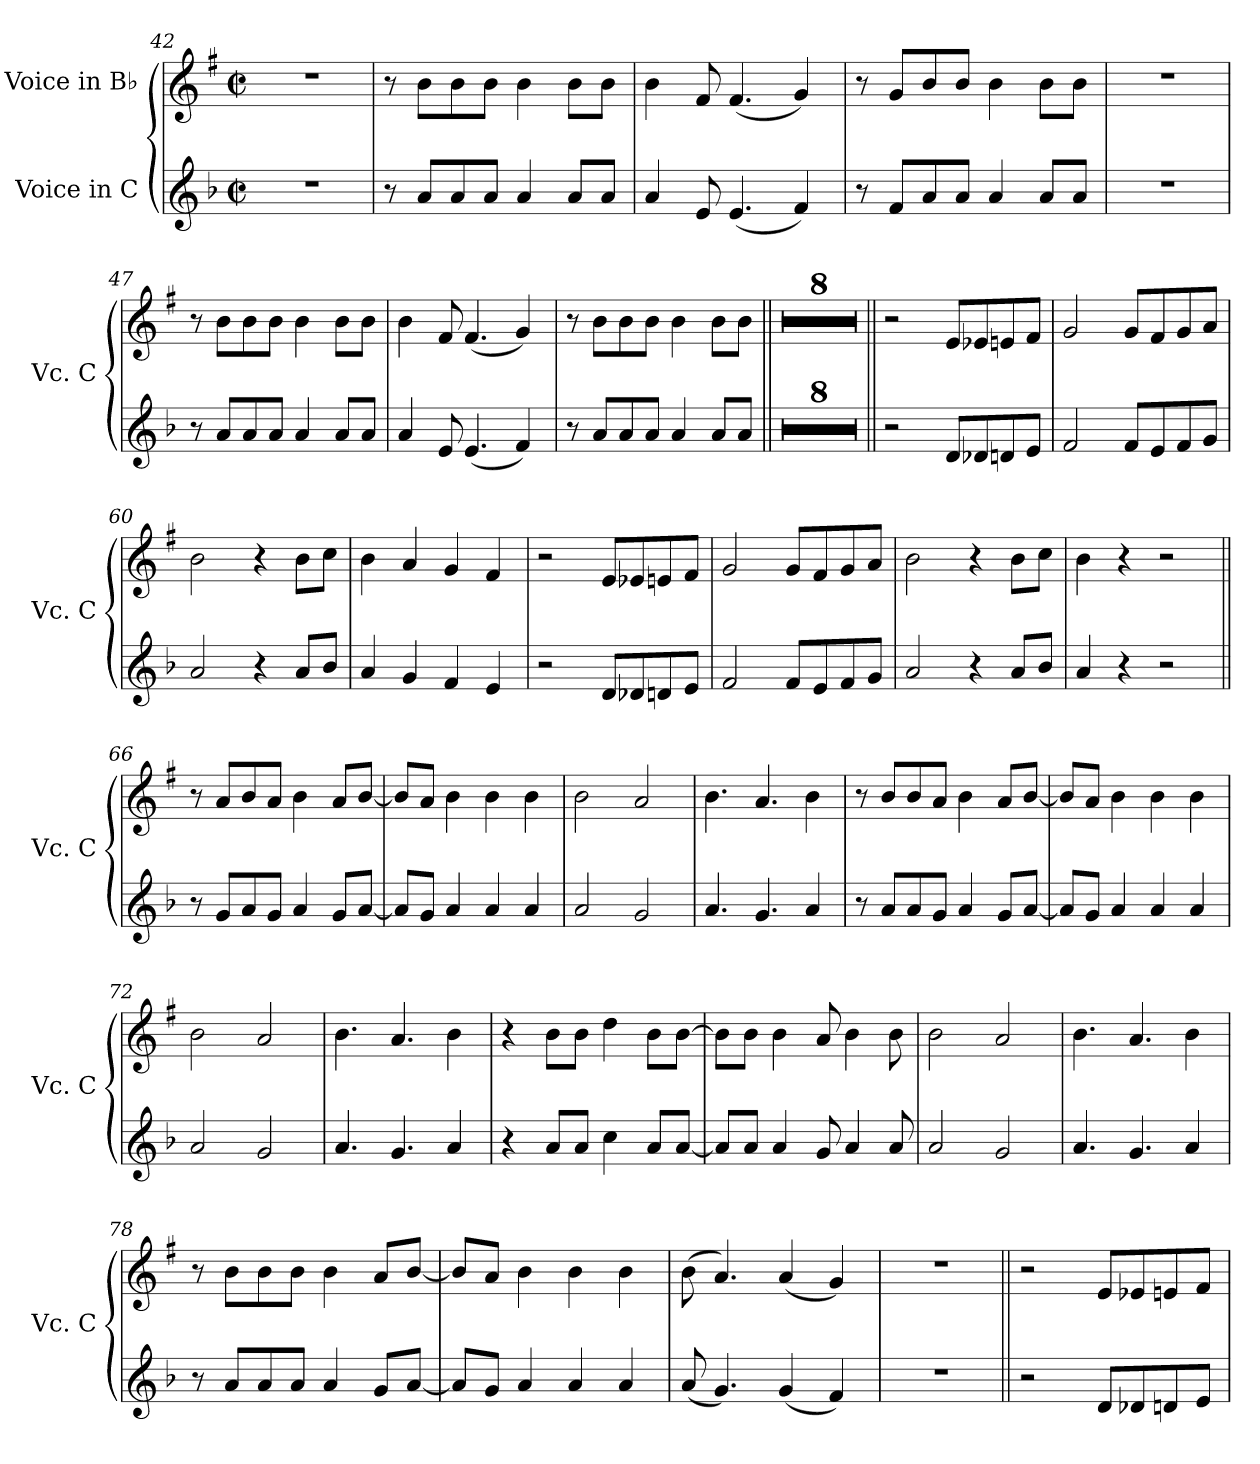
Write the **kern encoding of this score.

**kern	**kern
*part2	*part1
*staff2	*staff1
*I"Voice in C	*I"Voice in B♭
*I'Vc. C	*
*clefG2	*clefG2
*	*ITrd1c2
*k[b-]	*k[b-]
*M2/2	*M2/2
*met(c|)	*met(c|)
=42	=42
1r	1r
=43	=43
8r	8r
8aL	8aL
8a	8a
8aJ	8aJ
4a	4a
8aL	8aL
8aJ	8aJ
=44	=44
4a	4a
8e	8e
(<4.e	(<4.e
4f)	4f)
=45	=45
8r	8r
8fL	8fL
8a	8a
8aJ	8aJ
4a	4a
8aL	8aL
8aJ	8aJ
=46	=46
1r	1r
=47	=47
8r	8r
8aL	8aL
8a	8a
8aJ	8aJ
4a	4a
8aL	8aL
8aJ	8aJ
=48	=48
4a	4a
8e	8e
(<4.e	(<4.e
4f)	4f)
=49	=49
8r	8r
8aL	8aL
8a	8a
8aJ	8aJ
4a	4a
8aL	8aL
8aJ	8aJ
=50||	=50||
1r	1r
=51	=51
1r	1r
=52	=52
1r	1r
=53	=53
1r	1r
=54	=54
1r	1r
=55	=55
1r	1r
=56	=56
1r	1r
=57	=57
1r	1r
=58||	=58||
2r	2r
8d!L	8d!L
8d-X!	8d-X!
8dn!	8dn!
8e!J	8e!J
=59	=59
2f!	2f!
8f!L	8f!L
8e!	8e!
8f!	8f!
8g!J	8g!J
=60	=60
2a!	2a!
4r	4r
8a!L	8a!L
8b-!J	8b-!J
=61	=61
4a!	4a!
4g!	4g!
4f!	4f!
4e!	4e!
=62	=62
2r	2r
8d!L	8d!L
8d-X!	8d-X!
8dn!	8dn!
8e!J	8e!J
=63	=63
2f!	2f!
8f!L	8f!L
8e!	8e!
8f!	8f!
8g!J	8g!J
=64	=64
2a!	2a!
4r	4r
8a!L	8a!L
8b-!J	8b-!J
=65	=65
4a!	4a!
4r	4r
2r	2r
=66||	=66||
8r	8r
8gL	8gL
8a	8a
8gJ	8gJ
4a	4a
8gL	8gL
[8aJ	[8aJ
=67	=67
8aL]	8aL]
8gJ	8gJ
4a	4a
4a	4a
4a	4a
=68	=68
2a	2a
2g	2g
=69	=69
4.a	4.a
4.g	4.g
4a	4a
=70	=70
8r	8r
8aL	8aL
8a	8a
8gJ	8gJ
4a	4a
8gL	8gL
[8aJ	[8aJ
=71	=71
8aL]	8aL]
8gJ	8gJ
4a	4a
4a	4a
4a	4a
=72	=72
2a	2a
2g	2g
=73	=73
4.a	4.a
4.g	4.g
4a	4a
=74	=74
4r	4r
8aL	8aL
8aJ	8aJ
4cc	4cc
8aL	8aL
[8aJ	[8aJ
=75	=75
8aL]	8aL]
8aJ	8aJ
4a	4a
8g	8g
4a	4a
8a	8a
=76	=76
2a	2a
2g	2g
=77	=77
4.a	4.a
4.g	4.g
4a	4a
=78	=78
8r	8r
8aL	8aL
8a	8a
8aJ	8aJ
4a	4a
8gL	8gL
[8aJ	[8aJ
=79	=79
8aL]	8aL]
8gJ	8gJ
4a	4a
4a	4a
4a	4a
=80	=80
(<8a	(>8a
4.g)	4.g)
(<4g	(<4g
4f)	4f)
=81	=81
1r	1r
=82||	=82||
2r	2r
8dL	8dL
8d-X	8d-X
8dn	8dn
8eJ	8eJ
=	=
*-	*-
